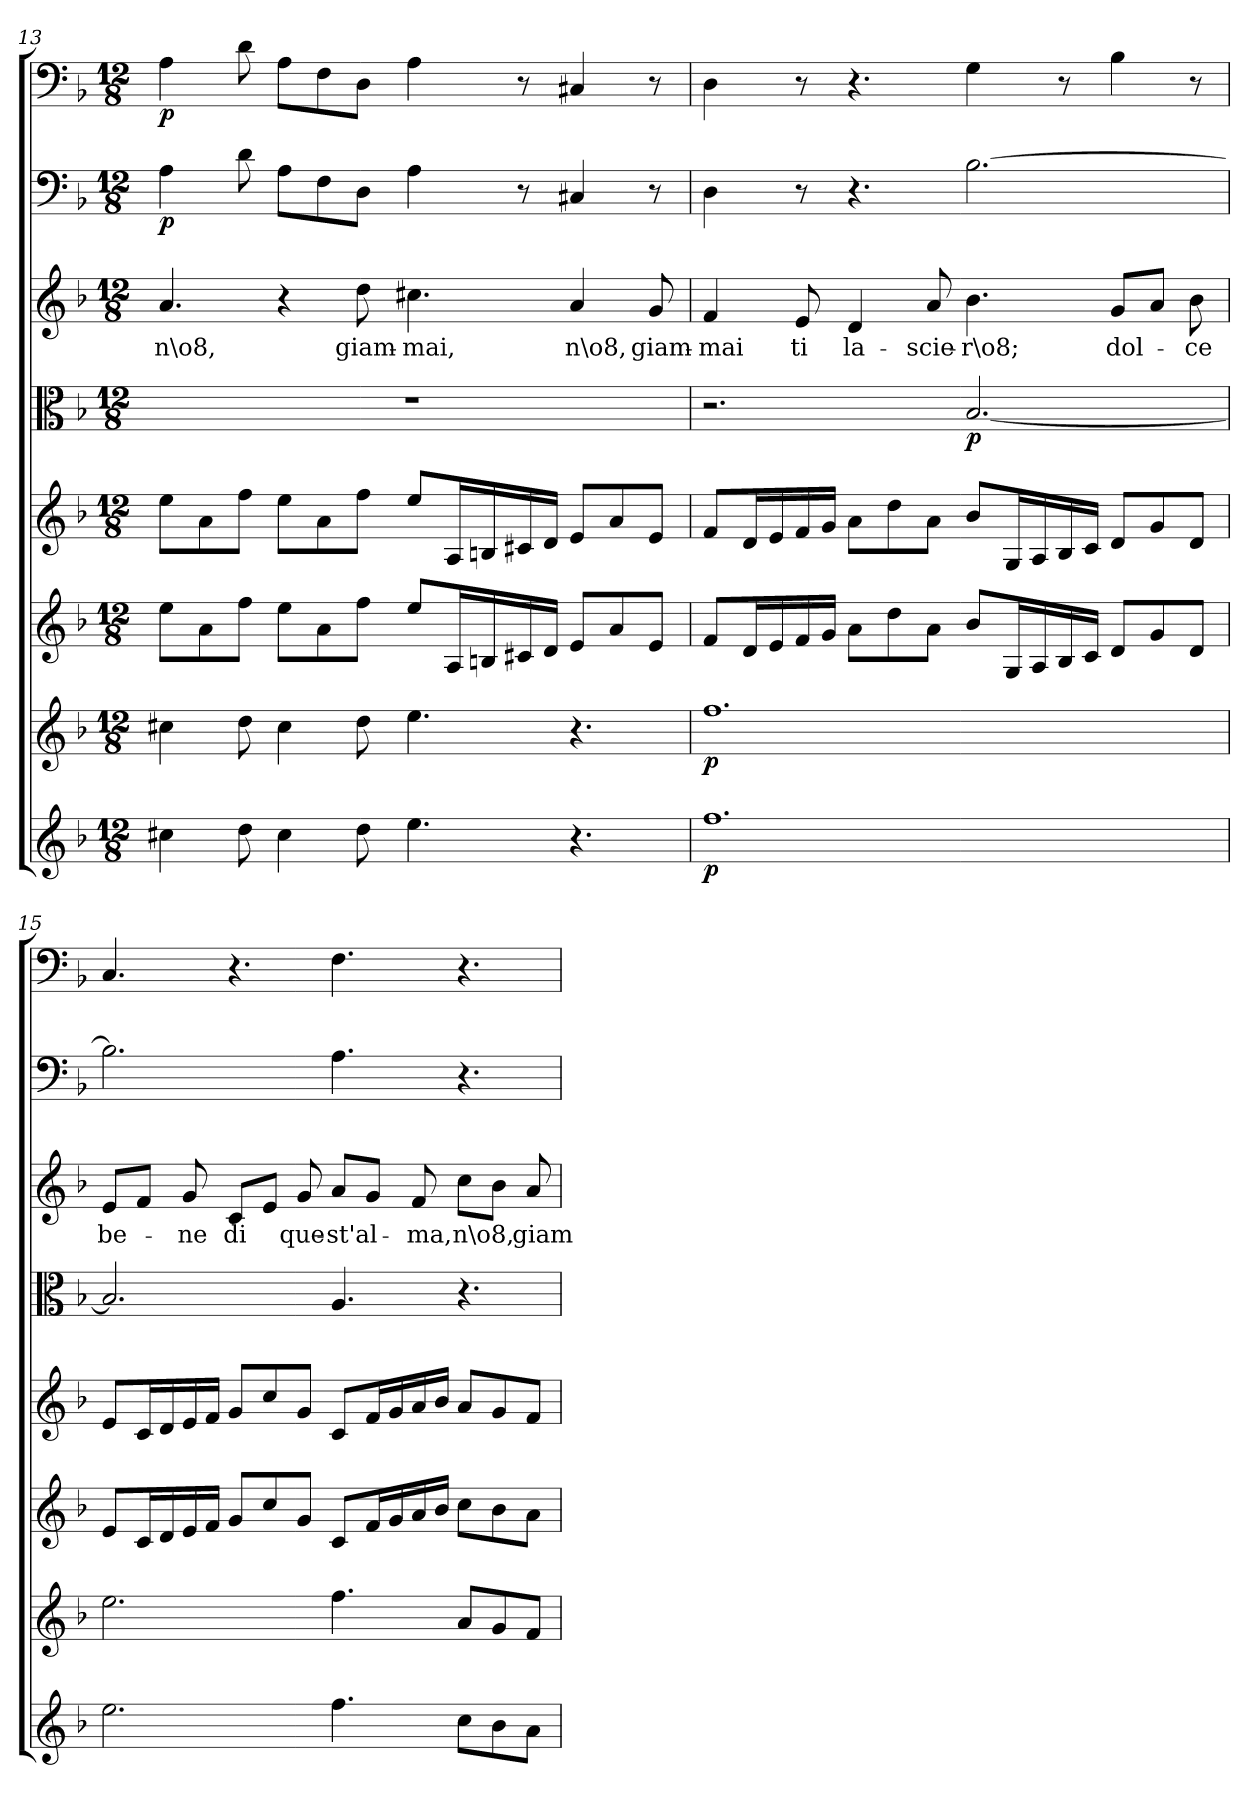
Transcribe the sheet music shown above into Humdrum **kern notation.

**kern	**dynam	**kern	**dynam	**kern	**kern	**kern	**dynam	**kern	**text	**kern	**dynam	**kern	**dynam
*part8	*part8	*part7	*part7	*part6	*part5	*part4	*part4	*part3	*part3	*part2	*part2	*part1	*part1
*staff8	*staff8	*staff7	*staff7	*staff6	*staff5	*staff4	*staff4	*staff3	*staff3	*staff2	*staff2	*staff1	*staff1
*clefG2	*	*clefG2	*	*clefG2	*clefG2	*clefC3	*	*clefG2	*	*clefF4	*	*clefF4	*
*k[b-]	*	*k[b-]	*	*k[b-]	*k[b-]	*k[b-]	*	*k[b-]	*	*k[b-]	*	*k[b-]	*
*d:	*	*d:	*	*d:	*d:	*d:	*	*d:	*	*d:	*	*d:	*
*M12/8	*	*M12/8	*	*M12/8	*M12/8	*M12/8	*	*M12/8	*	*M12/8	*	*M12/8	*
=13	=13	=13	=13	=13	=13	=13	=13	=13	=13	=13	=13	=13	=13
4cc#X\	.	4cc#X\	.	8ee\L	8ee\L	1.r	.	4.a/	n\o8,	4A\	p	4A\	p
.	.	.	.	8a\	8a\	.	.	.	.	.	.	.	.
8dd\	.	8dd\	.	8ff\J	8ff\J	.	.	.	.	8d\	.	8d\	.
4cc#\	.	4cc#\	.	8ee\L	8ee\L	.	.	4r	.	8A\L	.	8A\L	.
.	.	.	.	8a\	8a\	.	.	.	.	8F\	.	8F\	.
8dd\	.	8dd\	.	8ff\J	8ff\J	.	.	8dd\	giam-	8D\J	.	8D\J	.
4.ee\	.	4.ee\	.	8ee/L	8ee/L	.	.	4.cc#X\	-mai,	4A\	.	4A\	.
.	.	.	.	16A/L	16A/L	.	.	.	.	.	.	.	.
.	.	.	.	16Bn/	16Bn/	.	.	.	.	.	.	.	.
.	.	.	.	16c#X/	16c#X/	.	.	.	.	8r	.	8r	.
.	.	.	.	16d/JJ	16d/JJ	.	.	.	.	.	.	.	.
4.r	.	4.r	.	8e/L	8e/L	.	.	4a/	n\o8,	4C#X/	.	4C#X/	.
.	.	.	.	8a/	8a/	.	.	.	.	.	.	.	.
.	.	.	.	8e/J	8e/J	.	.	8g/	giam-	8r	.	8r	.
=14	=14	=14	=14	=14	=14	=14	=14	=14	=14	=14	=14	=14	=14
1.ff\	p	1.ff\	p	8f/L	8f/L	2.r	.	4f/	-mai	4D\	.	4D\	.
.	.	.	.	16d/L	16d/L	.	.	.	.	.	.	.	.
.	.	.	.	16e/	16e/	.	.	.	.	.	.	.	.
.	.	.	.	16f/	16f/	.	.	8e/	ti	8r	.	8r	.
.	.	.	.	16g/JJ	16g/JJ	.	.	.	.	.	.	.	.
.	.	.	.	8a\L	8a\L	.	.	4d/	la-	4.r	.	4.r	.
.	.	.	.	8dd\	8dd\	.	.	.	.	.	.	.	.
.	.	.	.	8a\J	8a\J	.	.	8a/	-scie-	.	.	.	.
.	.	.	.	8b-/L	8b-/L	[2.B-/	p	4.b-\	-r\o8;	[2.B-\	.	4G\	.
.	.	.	.	16G/L	16G/L	.	.	.	.	.	.	.	.
.	.	.	.	16A/	16A/	.	.	.	.	.	.	.	.
.	.	.	.	16B-/	16B-/	.	.	.	.	.	.	8r	.
.	.	.	.	16c/JJ	16c/JJ	.	.	.	.	.	.	.	.
.	.	.	.	8d/L	8d/L	.	.	8g/L	dol-	.	.	4B-\	.
.	.	.	.	8g/	8g/	.	.	8a/J	.	.	.	.	.
.	.	.	.	8d/J	8d/J	.	.	8b-\	-ce	.	.	8r	.
=15	=15	=15	=15	=15	=15	=15	=15	=15	=15	=15	=15	=15	=15
2.ee\	.	2.ee\	.	8e/L	8e/L	2.B-/]	.	8e/L	be-	2.B-\]	.	4.C/	.
.	.	.	.	16c/L	16c/L	.	.	8f/J	.	.	.	.	.
.	.	.	.	16d/	16d/	.	.	.	.	.	.	.	.
.	.	.	.	16e/	16e/	.	.	8g/	-ne	.	.	.	.
.	.	.	.	16f/JJ	16f/JJ	.	.	.	.	.	.	.	.
.	.	.	.	8g/L	8g/L	.	.	8c/L	di	.	.	4.r	.
.	.	.	.	8cc/	8cc/	.	.	8e/J	.	.	.	.	.
.	.	.	.	8g/J	8g/J	.	.	8g/	que-	.	.	.	.
4.ff\	.	4.ff\	.	8c/L	8c/L	4.A/	.	8a/L	-st'al-	4.A\	.	4.F\	.
.	.	.	.	16f/L	16f/L	.	.	8g/J	.	.	.	.	.
.	.	.	.	16g/	16g/	.	.	.	.	.	.	.	.
.	.	.	.	16a/	16a/	.	.	8f/	-ma,	.	.	.	.
.	.	.	.	16b-/JJ	16b-/JJ	.	.	.	.	.	.	.	.
8cc\L	.	8a/L	.	8cc\L	8a/L	4.r	.	8cc\L	n\o8,	4.r	.	4.r	.
8b-\	.	8g/	.	8b-\	8g/	.	.	8b-\J	.	.	.	.	.
8a\J	.	8f/J	.	8a\J	8f/J	.	.	8a/	giam-	.	.	.	.
=	=	=	=	=	=	=	=	=	=	=	=	=	=
*-	*-	*-	*-	*-	*-	*-	*-	*-	*-	*-	*-	*-	*-
